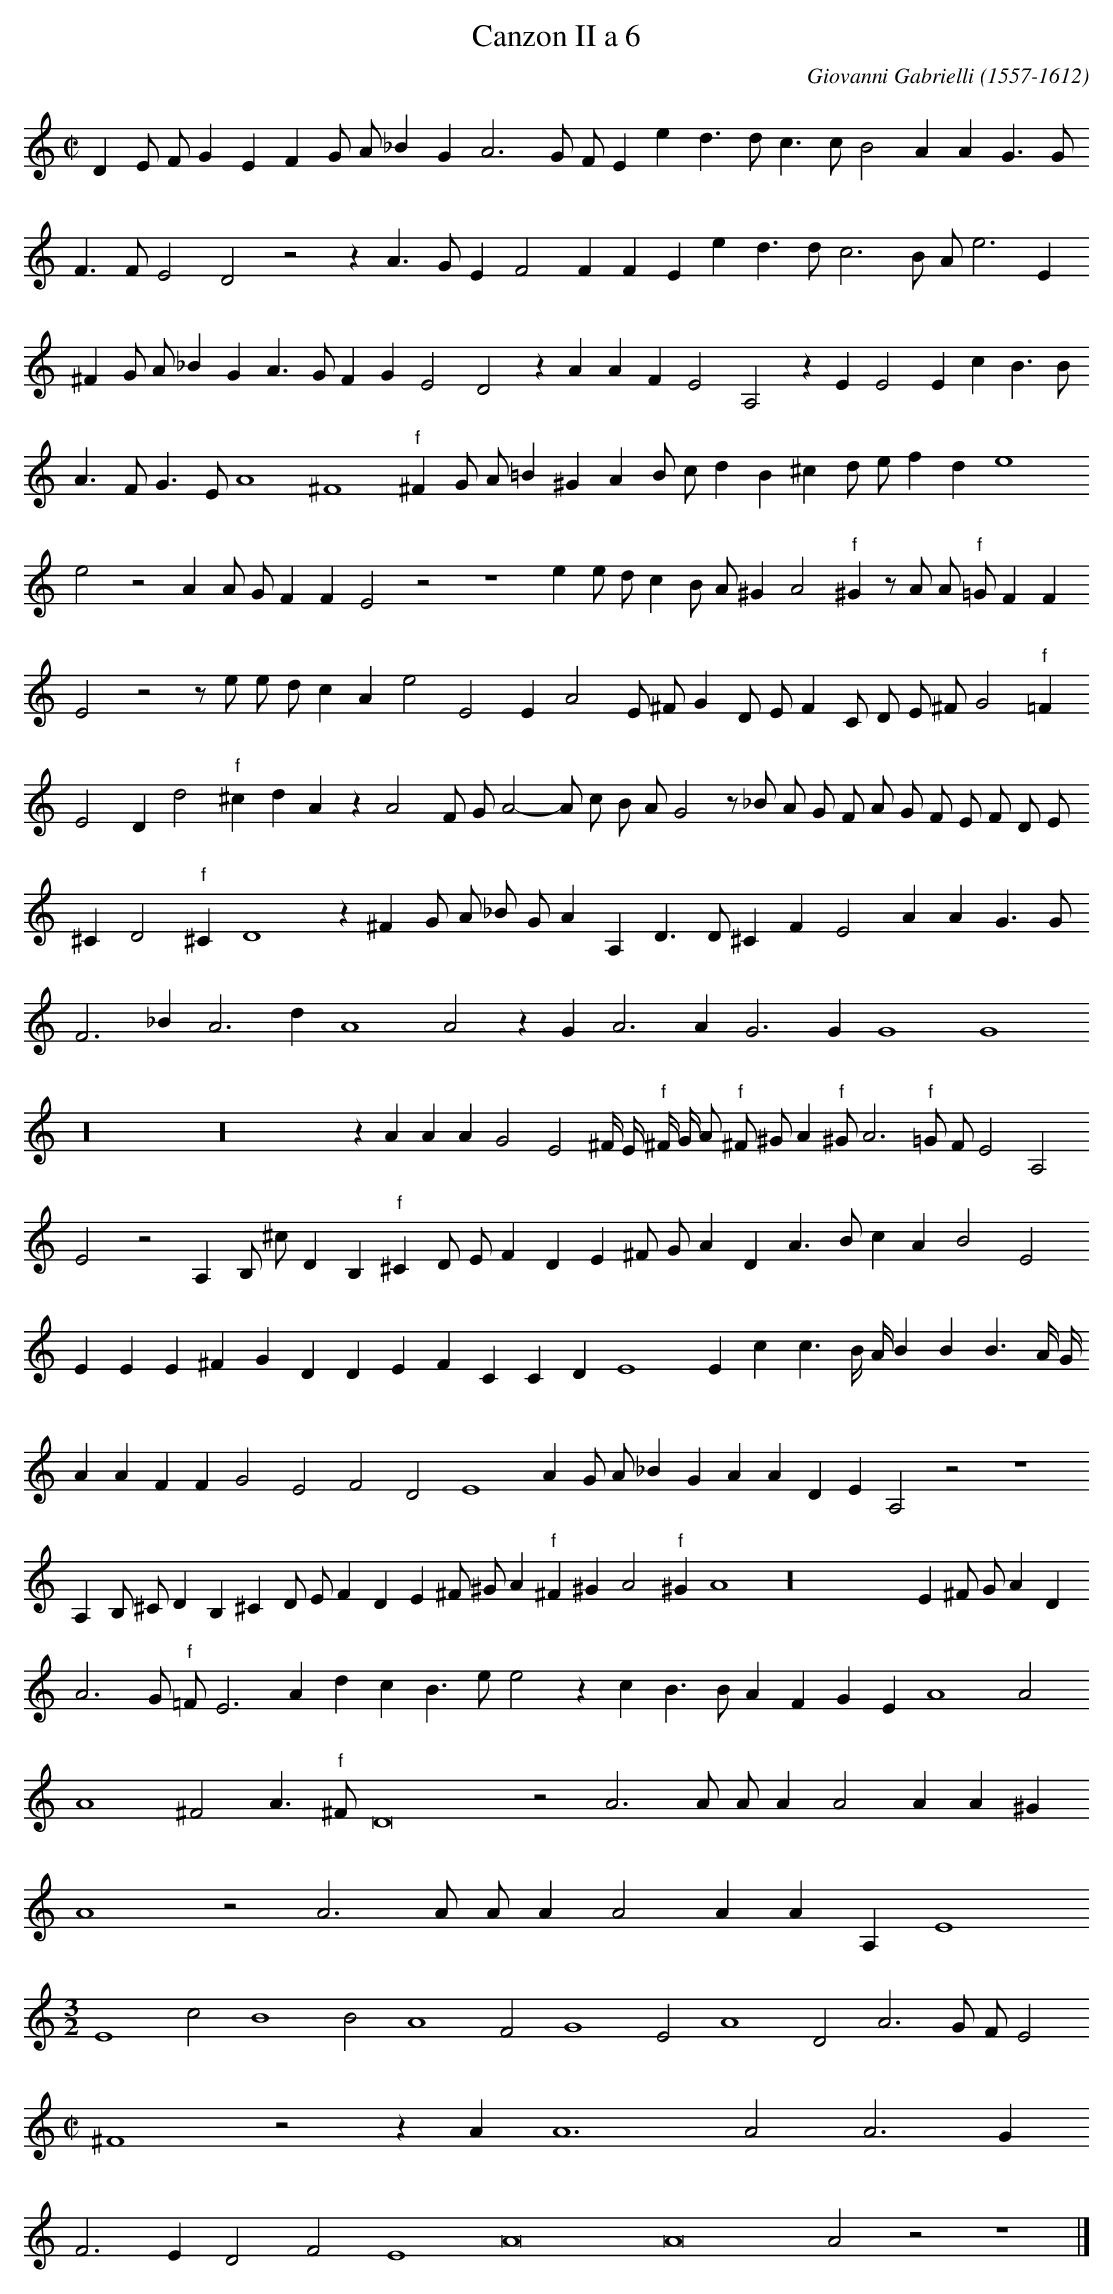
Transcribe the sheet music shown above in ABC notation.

X:1
T:Canzon II a 6
C:Giovanni Gabrielli (1557-1612)
M:C|
L:1/4
K:A minor
D E/ F/ G E F G/ A/ _B G A3 G/ F/ E e d > d c > c B2 A A G > G
F > F E2 D2 z2 z A > G E F2 F F E e d > d c3 B/ A/ e3 E
^F G/ A/ _B G A > G F G E2 D2 z A A F E2 A,2 z E E2 E c B > B
A > F G > E A4 ^F4 "f"^F G/ A/ =B ^G A B/ c/ d B ^c d/ e/ f d e4
e2 z2 A A/ G/ FF E2 z2 z4 e e/ d/ c B/ A/ ^G A2 "f"^G z/ A/ A/ "f"=G/ F F
E2 z2 z/ e/ e/ d/ c A e2 E2 E A2 E/ ^F/ G D/ E/ F C/ D/ E/ ^F/ G2 "f"=F
E2 D d2 "f"^c d A z A2 F/ G/ A2 - A/ c/ B/ A/ G2 z/ _B/ A/ G/ F/ A/ G/ F/ E/ F/ D/ E/
^C D2 "f"^C D4 z ^F G/ A/ _B/ G/ A A, D > D ^C F E2 A A G > G
F3 _B A3 d A4 A2 z G A3 A G3 G G4 G4
z16 z16 z A A A G2 E2 ^F// E// "f"^F// G// A/ "f"^F/ ^G/ A "f"^G/ A3 "f"=G/ F/ E2 A,2
E2 z2 A, B,/ ^c/ D B, "f"^C D/ E/ F D E ^F/ G/ A D A > B c A B2 E2
E E E ^F G D D E F C C D E4 E c c3/2 B// A// B B B3/2 A// G//
A A F F G2 E2 F2 D2 E4 A G/ A/ _B G A A D E A,2 z2 z4
A, B,/ ^C/ D B, ^C D/ E/ F D E ^F/ ^G/ A "f"^F ^G A2 "f"^G A4 z16 E ^F/ G/ A D
A3 G/ "f"=F/ E3 A d c B > e e2 z c B > B A F G E A4 A2
A4 ^F2 A > "f"^F D8 z2 A3 A/ A/ A A2 A A ^G
A4 z2 A3 A/ A/ A A2 A A A, E4
M:3/2
L:1/4
E4 c2 B4 B2 A4 F2 G4 E2 A4 D2 A3 G/ F/ E2
M:C|
L:1/4
^F4 z2 z A A6 A2 A3 G
F3 E D2 F2 E4 A8 A8 A2 z2 z4 |]
